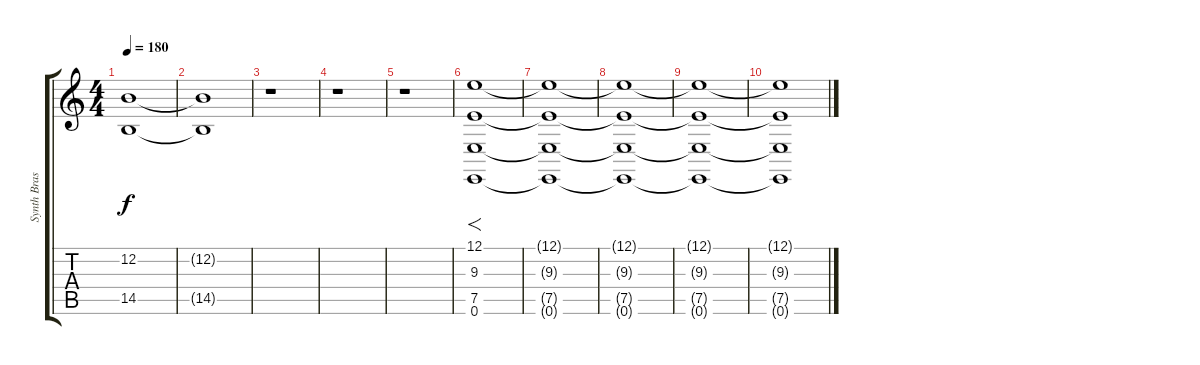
\track ("Synth Brass 2" "Synth Bras") {instrument synthbrass2}
\staff {score tabs}
\tuning (E4 B3 G3 D3 A2 E2) {hide}
\ts (4 4)
\tempo 180
\clef g2
\ks c
(12.2 14.5).1{dy f} |
(12.2{t} 14.5{t}).1 |
r.1 |
r.1 |
r.1 |
(12.1 9.3 7.5 0.6).1{f volume 16 instrument seashore} |
(12.1{t} 9.3{t} 7.5{t} 0.6{t}).1 |
(12.1{t} 9.3{t} 7.5{t} 0.6{t}).1 |
(12.1{t} 9.3{t} 7.5{t} 0.6{t}).1 |
(12.1{t} 9.3{t} 7.5{t} 0.6{t}).1{volume 0}
